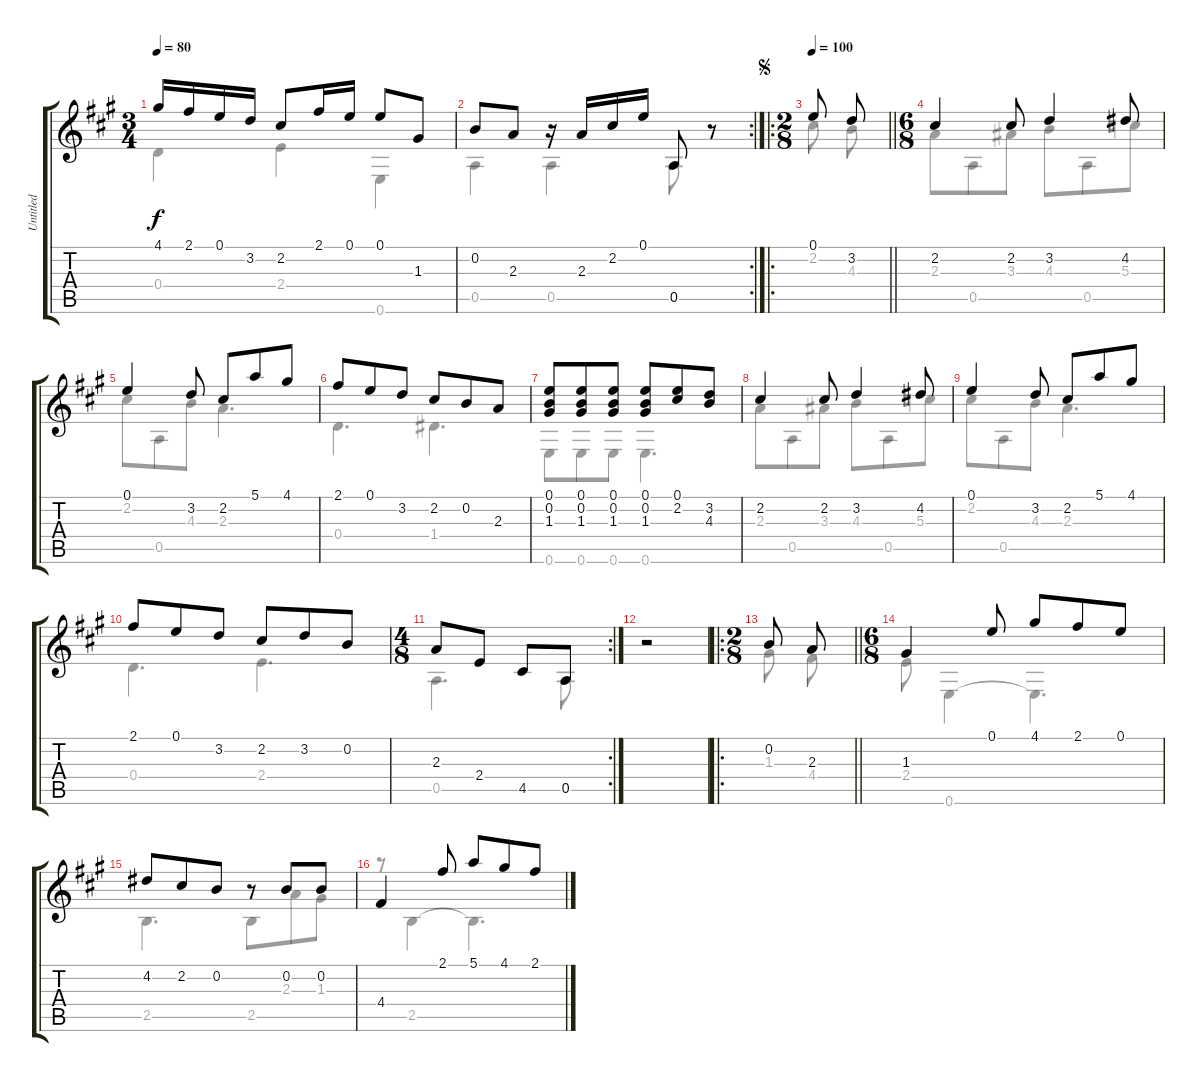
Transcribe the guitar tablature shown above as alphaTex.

\track ("Untitled" "Untitled") {instrument acousticguitarnylon}
\staff {score tabs}
\tuning (E4 B3 G3 D3 A2 E2) {hide}
\voice
\ts (3 4)
\tempo 80
\clef g2
\ks a
4.1.16{dy f} 2.1.16 0.1.16 3.2.16 2.2.8 2.1.16 0.1.16 0.1.8 1.3.8 |
\rc 2
0.2.8 2.3.8 r.16 2.3.16 2.2.16 0.1.16 0.5.8 r.8 |
\ro
\ts (2 8)
\jump segno
\tempo 100
\barLineRight lightlight
0.1.8 3.2.8 |
\ts (6 8)
2.2.4 2.2.8 3.2.4 4.2.8 |
0.1.4 3.2.8 2.2.8 5.1.8 4.1.8 |
2.1.8 0.1.8 3.2.8 2.2.8 0.2.8 2.3.8 |
(0.1 0.2 1.3).8 (0.1 0.2 1.3).8 (0.1 0.2 1.3).8 (0.1 0.2 1.3).8 (0.1 2.2).8 (3.2 4.3).8 |
2.2.4 2.2.8 3.2.4 4.2.8 |
0.1.4 3.2.8 2.2.8 5.1.8 4.1.8 |
2.1.8 0.1.8 3.2.8 2.2.8 3.2.8 0.2.8 |
\rc 2
\ts (4 8)
2.3.8 2.4.8 4.5.8 0.5.8 |
r.2 |
\ro
\ts (2 8)
\barLineRight lightlight
0.2.8 2.3.8 |
\ts (6 8)
1.3.4 0.1.8 4.1.8 2.1.8 0.1.8 |
4.2.8 2.2.8 0.2.8 r.8 0.2.8 0.2.8 |
4.4.4 2.1.8 5.1.8 4.1.8 2.1.8
\voice
\clef g2
\ottava regular
\simile none
\ks a
0.4.4{dy f} 2.4.4 0.6.4 |
0.5.4 0.5.4 0.5.8 r.8 |
\barLineRight lightlight
2.2.8 4.3.8 |
2.3.8 0.5.8 3.3.8 4.3.8 0.5.8 5.3.8 |
2.2.8 0.5.8 4.3.8 2.3.4{d} |
0.4.4{d} 1.4.4{d} |
0.6.8 0.6.8 0.6.8 0.6.4{d} |
2.3.8 0.5.8 3.3.8 4.3.8 0.5.8 5.3.8 |
2.2.8 0.5.8 4.3.8 2.3.4{d} |
0.4.4{d} 2.4.4{d} |
0.5.4{d} 0.5.8 |
|
\barLineRight lightlight
1.3.8 4.4.8 |
2.4.8 0.6.4 0.6{t}.4{d} |
2.5.4{d} 2.5.8 2.3.8 1.3.8 |
r.8 2.5.4 2.5{t}.4{d}
